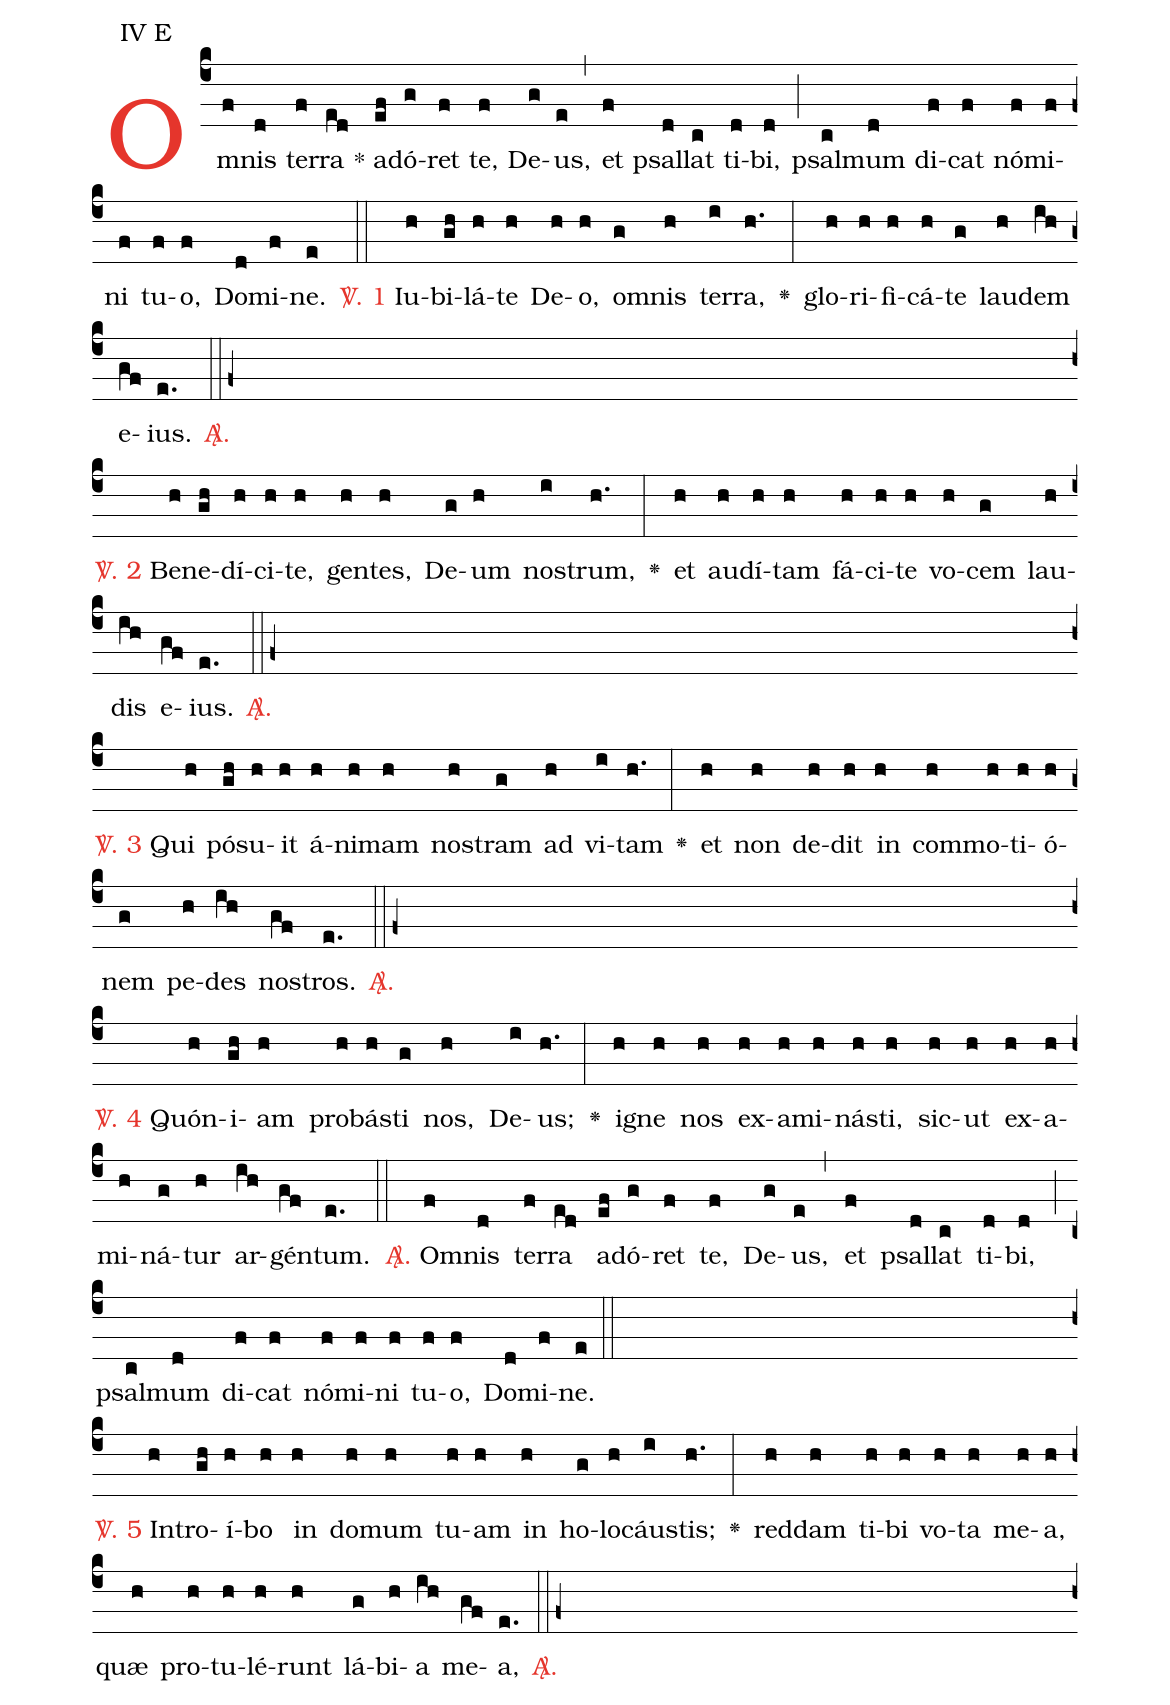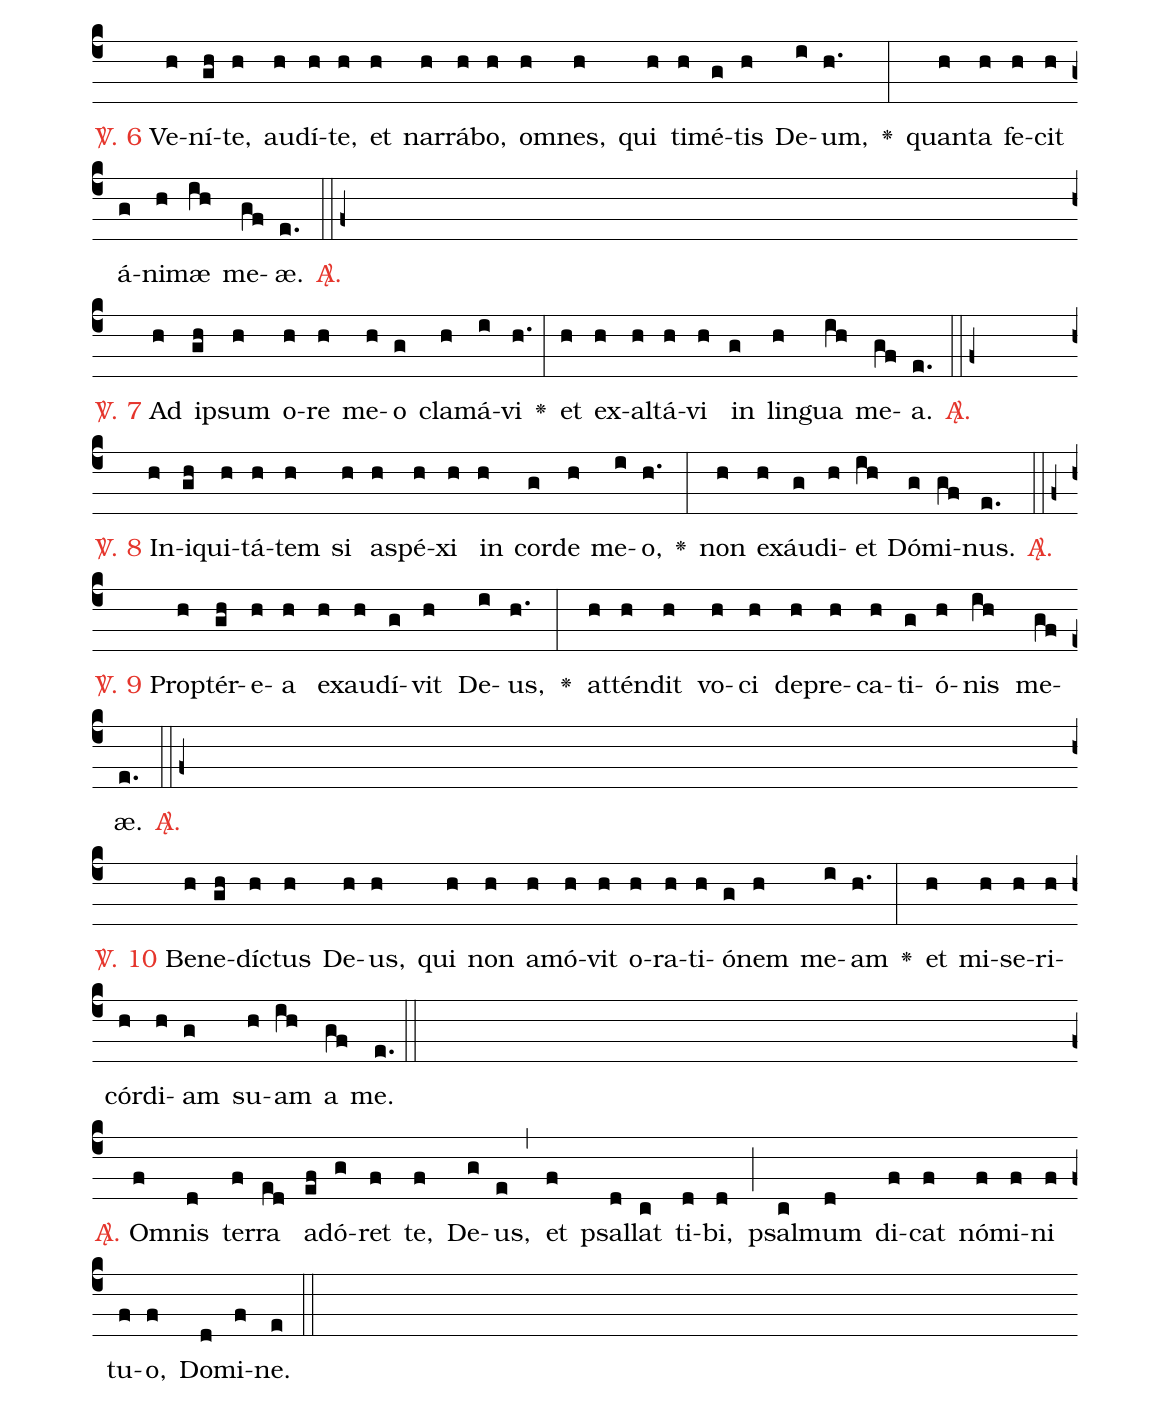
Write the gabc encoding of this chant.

annotation: IV E;
%%
(c4) <c>O</c>m(f)nis(d) ter(f)ra(ed) * ad(ef)ó(g)ret(f) te,(f) De(g)us,(e) (,)
et(f) psal(d)lat(c) ti(d)bi,(d) (;)
psal(c)mum(d) di(f)cat(f) nó(f)mi(f)ni(f) tu(f)o,(f) Do(d)mi(f)ne.(e) (::)

<c><sp>V/</sp>. 1</c>  Iu(h)bi(gh)lá(h)te(h) De(h)o,(h) om(g)nis(h) ter(i)ra,(h.) <v>\greheightstar</v> (:) glo(h)ri(h)fi(h)cá(h)te(g) lau(h)dem(ih) e(gf)ius.(e.)
<c><sp>A/</sp>.</c> (::f+Z)

<c><sp>V/</sp>. 2</c>  Be(h)ne(gh)dí(h)ci(h)te,(h) gen(h)tes,(h) De(g)um(h) nos(i)trum,(h.) <v>\greheightstar</v> (:) et(h) au(h)dí(h)tam(h) fá(h)ci(h)te(h) vo(h)cem(g) lau(h)dis(ih) e(gf)ius.(e.)
<c><sp>A/</sp>.</c> (::f+Z)

<c><sp>V/</sp>. 3</c>  Qui(h) pó(gh)su(h)it(h) á(h)ni(h)mam(h) nos(h)tram(g) ad(h) vi(i)tam(h.) <v>\greheightstar</v> (:) et(h) non(h) de(h)dit(h) in(h) com(h)mo(h)ti(h)ó(h)nem(g) pe(h)des(ih) nos(gf)tros.(e.)
<c><sp>A/</sp>.</c> (::f+Z)

<c><sp>V/</sp>. 4</c>  Quón(h)i(gh)am(h) pro(h)bás(h)ti(g) nos,(h) De(i)us;(h.) <v>\greheightstar</v> (:) i(h)gne(h) nos(h) ex(h)a(h)mi(h)nás(h)ti,(h) sic(h)ut(h) ex(h)a(h)mi(h)ná(g)tur(h) ar(ih)gén(gf)tum.(e.) (::)
<c><sp>A/</sp>.</c> Om(f)nis(d) ter(f)ra(ed) ad(ef)ó(g)ret(f) te,(f) De(g)us,(e) (,)
et(f) psal(d)lat(c) ti(d)bi,(d) (;)
psal(c)mum(d) di(f)cat(f) nó(f)mi(f)ni(f) tu(f)o,(f) Do(d)mi(f)ne.(e) (::Z)

<c><sp>V/</sp>. 5</c> In(h)tro(gh)í(h)bo(h) in(h) do(h)mum(h) tu(h)am(h) in(h) ho(g)lo(h)cáus(i)tis;(h.) <v>\greheightstar</v> (:) red(h)dam(h) ti(h)bi(h) vo(h)ta(h) me(h)a,(h) quæ(h) pro(h)tu(h)lé(h)runt(h) lá(g)bi(h)a(ih) me(gf)a,(e.)
<c><sp>A/</sp>.</c> (::f+Z)

<c><sp>V/</sp>. 6</c> Ve(h)ní(gh)te,(h) au(h)dí(h)te,(h) et(h) nar(h)rá(h)bo,(h) om(h)nes,(h) qui(h) ti(h)mé(g)tis(h) De(i)um,(h.) <v>\greheightstar</v> (:) quan(h)ta(h) fe(h)cit(h) á(g)ni(h)mæ(ih) me(gf)æ.(e.)
<c><sp>A/</sp>.</c> (::f+Z)

<c><sp>V/</sp>. 7</c> Ad(h) ip(gh)sum(h) o(h)re(h) me(h)o(g) cla(h)má(i)vi(h.) <v>\greheightstar</v> (:) et(h) ex(h)al(h)tá(h)vi(h) in(g) lin(h)gua(ih) me(gf)a.(e.)
<c><sp>A/</sp>.</c> (::f+Z)

<c><sp>V/</sp>. 8</c> In(h)i(gh)qui(h)tá(h)tem(h) si(h) a(h)spé(h)xi(h) in(h) cor(g)de(h) me(i)o,(h.) <v>\greheightstar</v> (:) non(h) ex(h)áu(g)di(h)et(ih) Dó(g)mi(gf)nus.(e.)
<c><sp>A/</sp>.</c> (::f+Z)

<c><sp>V/</sp>. 9</c> Prop(h)tér(gh)e(h)a(h) ex(h)au(h)dí(g)vit(h) De(i)us,(h.) <v>\greheightstar</v> (:) at(h)tén(h)dit(h) vo(h)ci(h) de(h)pre(h)ca(h)ti(g)ó(h)nis(ih) me(gf)æ.(e.)
<c><sp>A/</sp>.</c> (::f+Z)

<c><sp>V/</sp>. 10</c> Be(h)ne(gh)díc(h)tus(h) De(h)us,(h) qui(h) non(h) a(h)mó(h)vit(h) o(h)ra(h)ti(h)ó(g)nem(h) me(i)am(h.) <v>\greheightstar</v> (:) et(h) mi(h)se(h)ri(h)cór(h)di(h)am(g) su(h)am(ih) a(gf) me.(e.) (::Z)
<c><sp>A/</sp>.</c> Om(f)nis(d) ter(f)ra(ed) ad(ef)ó(g)ret(f) te,(f) De(g)us,(e) (,)
et(f) psal(d)lat(c) ti(d)bi,(d) (;)
psal(c)mum(d) di(f)cat(f) nó(f)mi(f)ni(f) tu(f)o,(f) Do(d)mi(f)ne.(e) (::)
